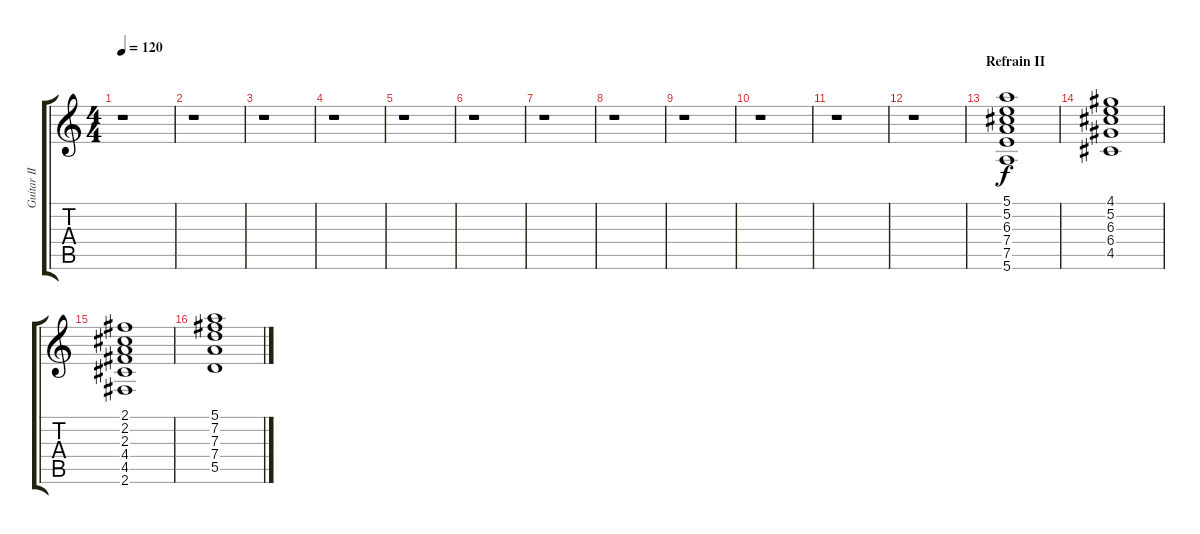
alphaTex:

\track ("Guitar II" "Guitar II") {instrument acousticguitarsteel}
\staff {score tabs}
\tuning (E4 B3 G3 D3 A2 E2) {hide}
\ts (4 4)
\tempo 120
\clef g2
\ks c
r.1{dy f} |
r.1 |
r.1 |
r.1 |
r.1 |
r.1 |
r.1 |
r.1 |
r.1 |
r.1 |
r.1 |
r.1 |
\section ("" "Refrain II")
(5.1 5.2 6.3 7.4 7.5 5.6).1 |
(4.1 5.2 6.3 6.4 4.5).1 |
(2.1 2.2 2.3 4.4 4.5 2.6).1 |
(5.1 7.2 7.3 7.4 5.5).1
